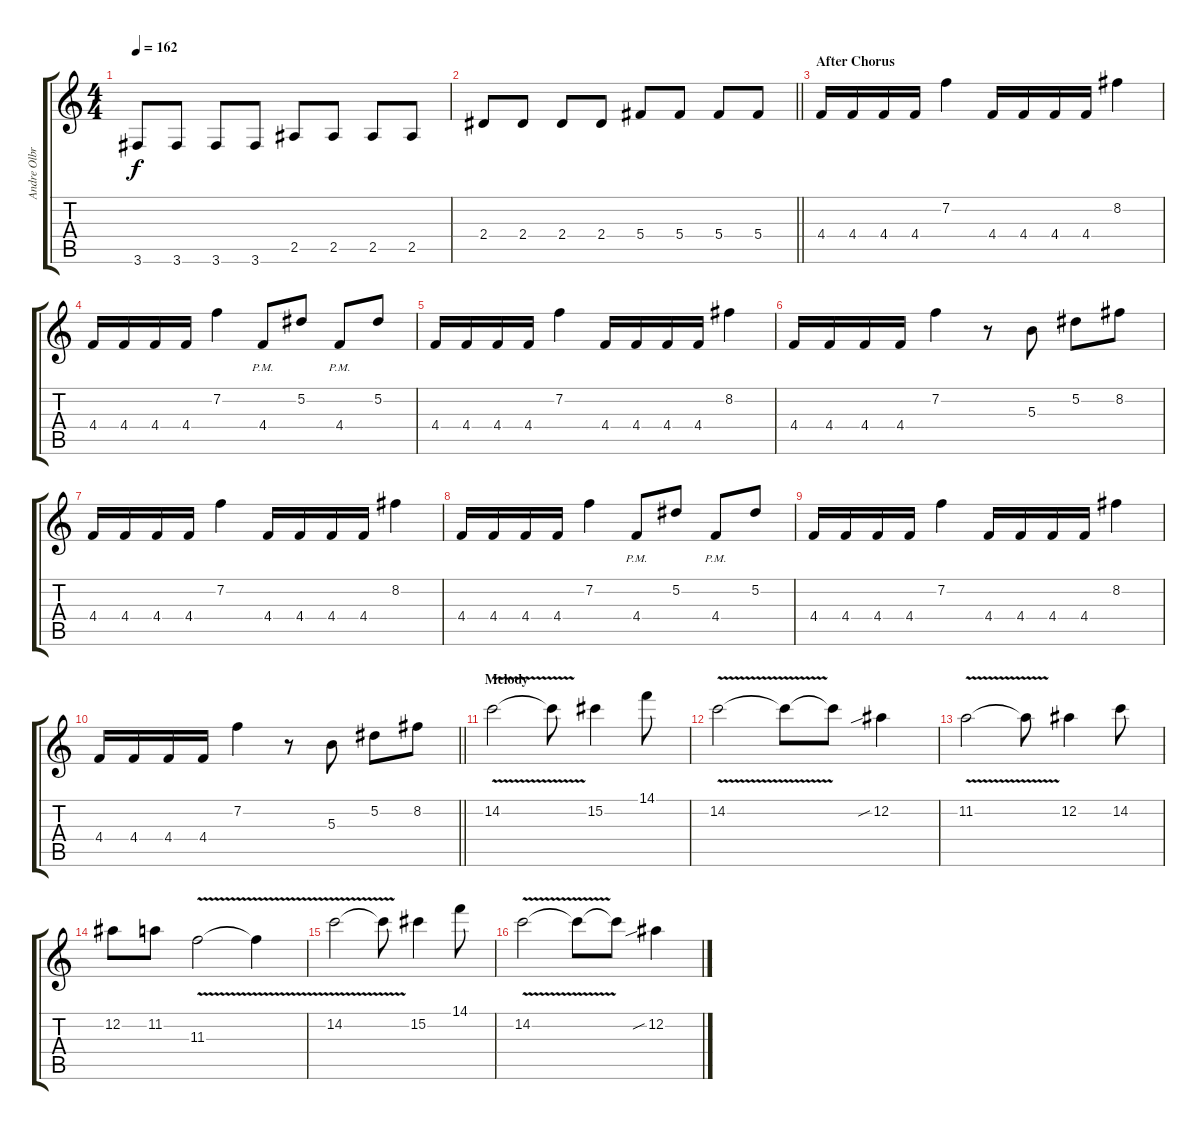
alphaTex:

\track ("Andre Olbrich" "Andre Olbr") {instrument distortionguitar}
\staff {score tabs}
\tuning (Eb4 Bb3 Gb3 Db3 Ab2 Eb2) {hide}
\ts (4 4)
\tempo 162
\clef g2
\ks c
3.6.8{dy f} 3.6.8 3.6.8 3.6.8 2.5.8 2.5.8 2.5.8 2.5.8 |
\barLineRight lightlight
2.4.8 2.4.8 2.4.8 2.4.8 5.4.8 5.4.8 5.4.8 5.4.8 |
\section ("" "After Chorus")
4.4.16 4.4.16 4.4.16 4.4.16 7.2.4 4.4.16 4.4.16 4.4.16 4.4.16 8.2.4 |
4.4.16 4.4.16 4.4.16 4.4.16 7.2.4 4.4{pm}.8 5.2.8 4.4{pm}.8 5.2.8 |
4.4.16 4.4.16 4.4.16 4.4.16 7.2.4 4.4.16 4.4.16 4.4.16 4.4.16 8.2.4 |
4.4.16 4.4.16 4.4.16 4.4.16 7.2.4 r.8 5.3.8 5.2.8 8.2.8 |
4.4.16 4.4.16 4.4.16 4.4.16 7.2.4 4.4.16 4.4.16 4.4.16 4.4.16 8.2.4 |
4.4.16 4.4.16 4.4.16 4.4.16 7.2.4 4.4{pm}.8 5.2.8 4.4{pm}.8 5.2.8 |
4.4.16 4.4.16 4.4.16 4.4.16 7.2.4 4.4.16 4.4.16 4.4.16 4.4.16 8.2.4 |
\barLineRight lightlight
4.4.16 4.4.16 4.4.16 4.4.16 7.2.4 r.8 5.3.8 5.2.8 8.2.8 |
\section ("" "Melody")
14.2{v}.2{volume 12 balance 2} 14.2{t}.8 15.2.4 14.1.8 |
14.2{v}.2 14.2{t}.8 14.2{t}.8 12.2{sib}.4 |
11.2{v}.2 11.2{t}.8 12.2.4 14.2.8 |
12.2.8 11.2.8 11.3{v}.2 11.3{t}.4 |
14.2{v}.2 14.2{t}.8 15.2.4 14.1.8 |
14.2{v}.2 14.2{t}.8 14.2{t}.8 12.2{sib}.4
